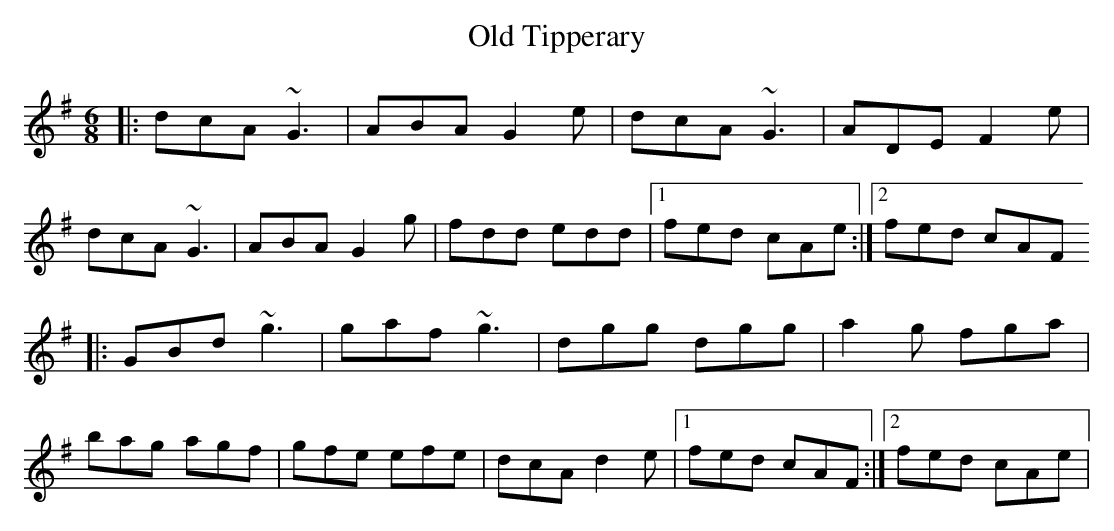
X:1
T:Old Tipperary
M:6/8
K:G
|: dcA ~G3 | ABA G2e | dcA ~G3 | ADE F2e |
dcA ~G3 | ABA G2g | fdd edd |1 fed cAe :|2 fed cAF
|: GBd ~g3 | gaf ~g3 | dgg dgg | a2g fga |
bag agf | gfe efe | dcA d2e |1 fed cAF :|2 fed cAe |
